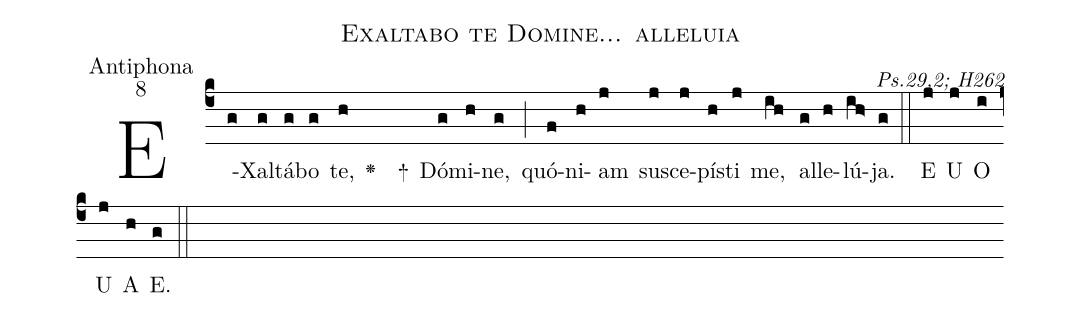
name:Exaltabo te Domine... alleluia;
office-part:Antiphona;
mode:8;
commentary:Ps.29,2; H262;
%%
(c4)E(g)Xal(g)tá(g)bo(g) te,(h) <v>\greheightstar</v>()  +() Dó(g)mi(h)ne,(g) (;)
quó(f)ni(h)am(j) su(j)sce(j)pí(h)sti(j) me,(ih) al(g)le(h)lú(ih>)ja.(g) (::)

E(j) U(j) O(i) U(j) A(h) E.(g) (::)
